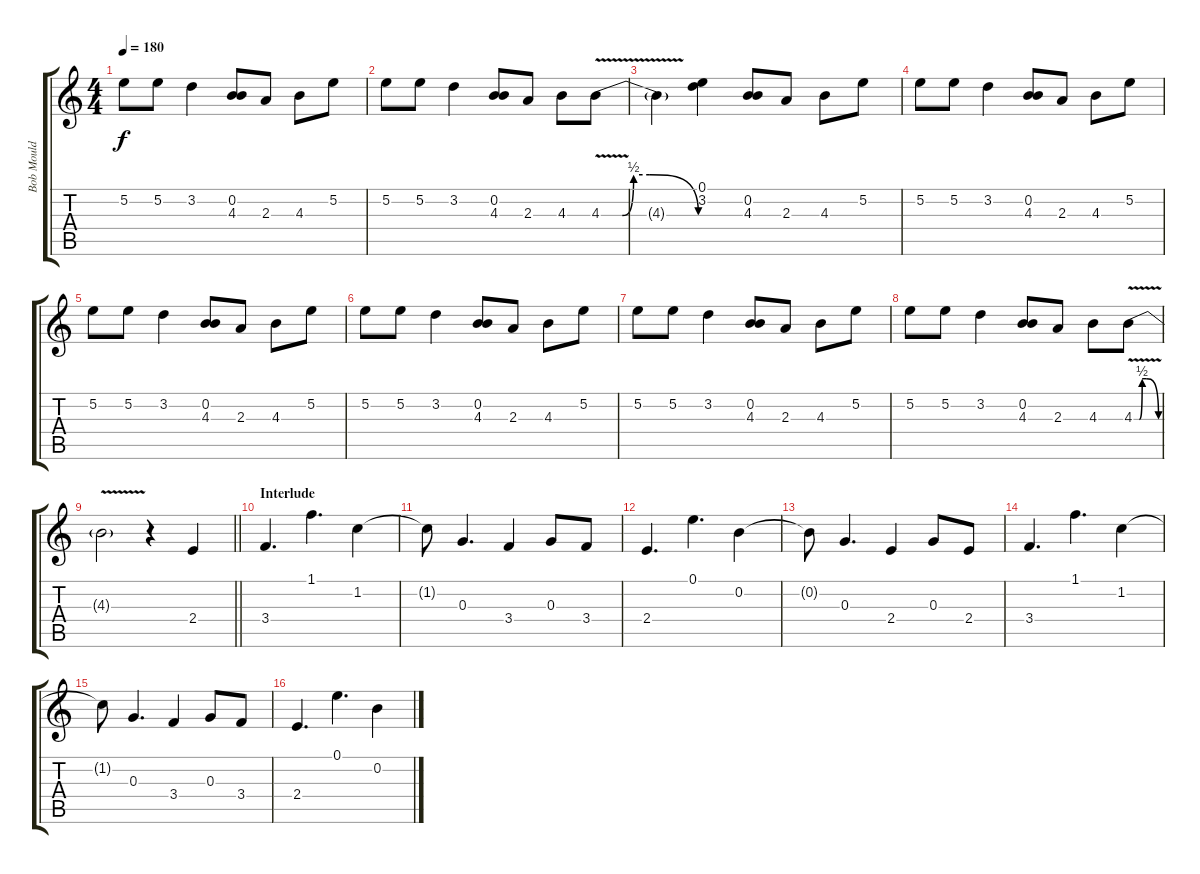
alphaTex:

\track ("Bob Mould - Guitar" "Bob Mould ") {instrument distortionguitar}
\staff {score tabs}
\tuning (E4 B3 G3 D3 A2 E2) {hide}
\ts (4 4)
\tempo 180
\clef g2
\ks c
5.2.8{dy f} 5.2.8 3.2.4 (0.2 4.3).8 2.3.8 4.3.8 5.2.8 |
5.2.8 5.2.8 3.2.4 (0.2 4.3).8 2.3.8 4.3.8 4.3{be (custom 0 0 10 0 13 0 20 2 30 2 60 0) v}.8 |
4.3{t}.4 (0.1 3.2).4 (0.2 4.3).8 2.3.8 4.3.8 5.2.8 |
5.2.8 5.2.8 3.2.4 (0.2 4.3).8 2.3.8 4.3.8 5.2.8 |
5.2.8 5.2.8 3.2.4 (0.2 4.3).8 2.3.8 4.3.8 5.2.8 |
5.2.8 5.2.8 3.2.4 (0.2 4.3).8 2.3.8 4.3.8 5.2.8 |
5.2.8 5.2.8 3.2.4 (0.2 4.3).8 2.3.8 4.3.8 5.2.8 |
5.2.8 5.2.8 3.2.4 (0.2 4.3).8 2.3.8 4.3.8 4.3{be (custom 0 0 10 0 13 0 20 2 30 2 60 0) v}.8 |
\barLineRight lightlight
4.3{t}.2 r.4 2.4.4 |
\section ("" "Interlude")
3.4.4{d} 1.1.4{d} 1.2.4 |
1.2{t}.8 0.3.4{d} 3.4.4 0.3.8 3.4.8 |
2.4.4{d} 0.1.4{d} 0.2.4 |
0.2{t}.8 0.3.4{d} 2.4.4 0.3.8 2.4.8 |
3.4.4{d} 1.1.4{d} 1.2.4 |
1.2{t}.8 0.3.4{d} 3.4.4 0.3.8 3.4.8 |
2.4.4{d} 0.1.4{d} 0.2.4
